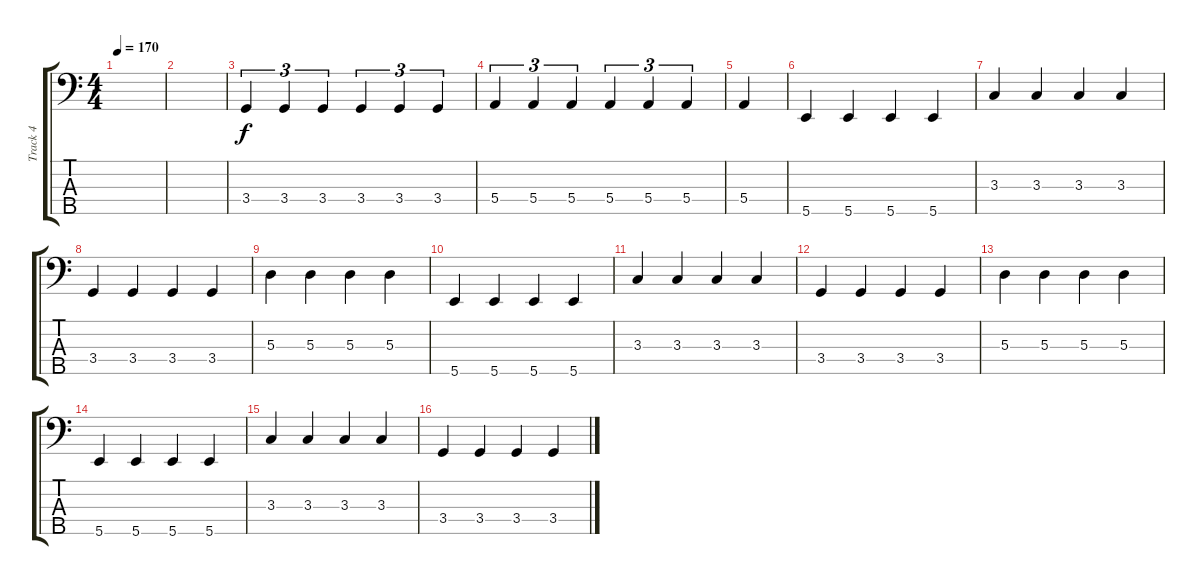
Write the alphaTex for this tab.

\track ("Track 4" "Track 4") {instrument electricbasspick}
\staff {score tabs}
\tuning (G2 D2 A1 E1 B0) {hide}
\ts (4 4)
\tempo 170
\clef f4
\ks c
|
|
3.4.4{tu (3 2)} 3.4.4{tu (3 2)} 3.4.4{tu (3 2)} 3.4.4{tu (3 2)} 3.4.4{tu (3 2)} 3.4.4{tu (3 2)} |
5.4.4{tu (3 2)} 5.4.4{tu (3 2)} 5.4.4{tu (3 2)} 5.4.4{tu (3 2)} 5.4.4{tu (3 2)} 5.4.4{tu (3 2)} |
5.4.4 |
5.5.4 5.5.4 5.5.4 5.5.4 |
3.3.4 3.3.4 3.3.4 3.3.4 |
3.4.4 3.4.4 3.4.4 3.4.4 |
5.3.4 5.3.4 5.3.4 5.3.4 |
5.5.4 5.5.4 5.5.4 5.5.4 |
3.3.4 3.3.4 3.3.4 3.3.4 |
3.4.4 3.4.4 3.4.4 3.4.4 |
5.3.4 5.3.4 5.3.4 5.3.4 |
5.5.4 5.5.4 5.5.4 5.5.4 |
3.3.4 3.3.4 3.3.4 3.3.4 |
3.4.4 3.4.4 3.4.4 3.4.4
